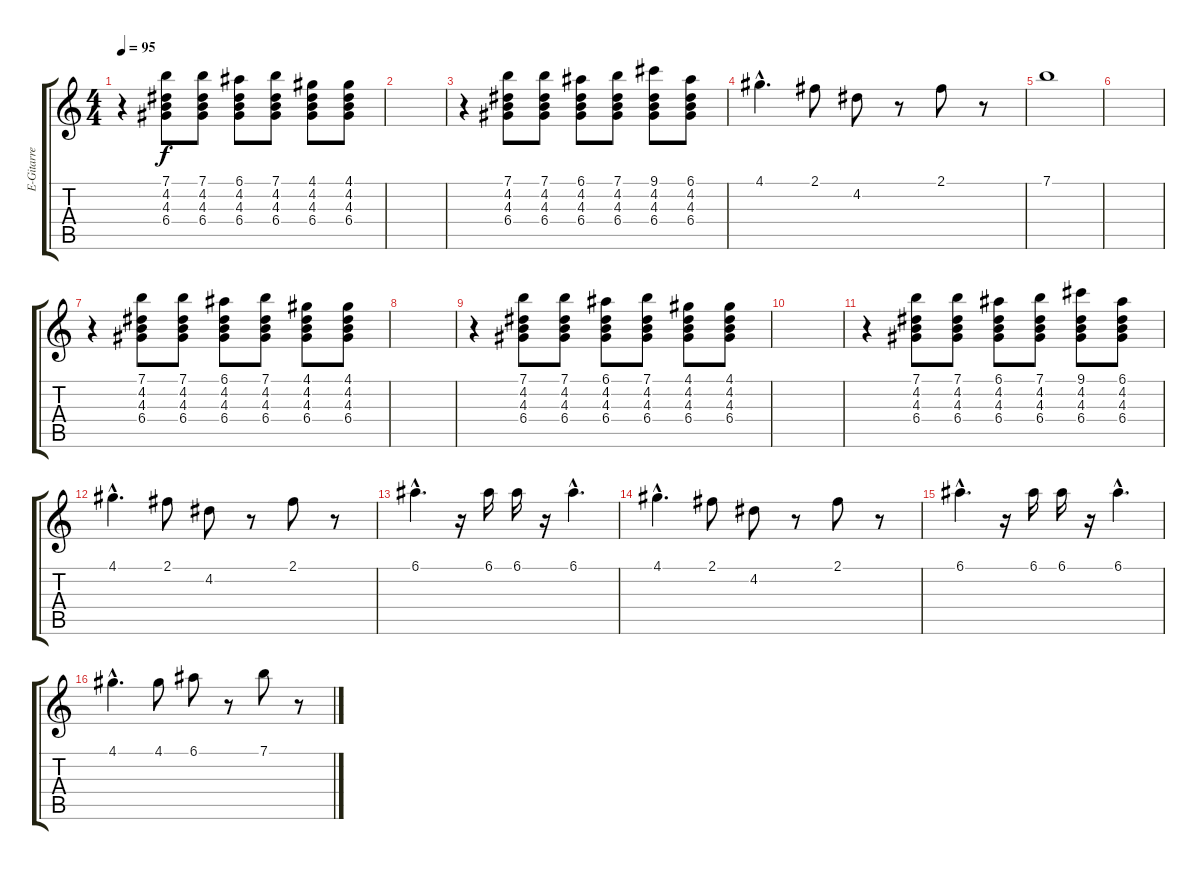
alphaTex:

\track ("E-Gitarre" "E-Gitarre") {instrument overdrivenguitar}
\staff {score tabs}
\tuning (E4 B3 G3 D3 A2 E2) {hide}
\ts (4 4)
\tempo 95
\clef g2
\ks c
r.4{dy f volume 12 instrument electricpiano2} (7.1 4.2 4.3 6.4).8 (7.1 4.2 4.3 6.4).8 (6.1 4.2 4.3 6.4).8 (7.1 4.2 4.3 6.4).8 (4.1 4.2 4.3 6.4).8 (4.1 4.2 4.3 6.4).8 |
|
r.4{volume 12 instrument electricpiano2} (7.1 4.2 4.3 6.4).8 (7.1 4.2 4.3 6.4).8 (6.1 4.2 4.3 6.4).8 (7.1 4.2 4.3 6.4).8 (9.1 4.2 4.3 6.4).8 (6.1 4.2 4.3 6.4).8 |
4.1{hac}.4{d} 2.1.8 4.2.8 r.8 2.1.8 r.8 |
7.1.1 |
|
r.4{volume 12 instrument electricpiano2} (7.1 4.2 4.3 6.4).8 (7.1 4.2 4.3 6.4).8 (6.1 4.2 4.3 6.4).8 (7.1 4.2 4.3 6.4).8 (4.1 4.2 4.3 6.4).8 (4.1 4.2 4.3 6.4).8 |
|
r.4{volume 12 instrument electricpiano2} (7.1 4.2 4.3 6.4).8 (7.1 4.2 4.3 6.4).8 (6.1 4.2 4.3 6.4).8 (7.1 4.2 4.3 6.4).8 (4.1 4.2 4.3 6.4).8 (4.1 4.2 4.3 6.4).8 |
|
r.4{volume 12 instrument electricpiano2} (7.1 4.2 4.3 6.4).8 (7.1 4.2 4.3 6.4).8 (6.1 4.2 4.3 6.4).8 (7.1 4.2 4.3 6.4).8 (9.1 4.2 4.3 6.4).8 (6.1 4.2 4.3 6.4).8 |
4.1{hac}.4{d} 2.1.8 4.2.8 r.8 2.1.8 r.8 |
6.1{hac}.4{d} r.16 6.1.16 6.1.16 r.16 6.1{hac}.4{d} |
4.1{hac}.4{d} 2.1.8 4.2.8 r.8 2.1.8 r.8 |
6.1{hac}.4{d} r.16 6.1.16 6.1.16 r.16 6.1{hac}.4{d} |
4.1{hac}.4{d} 4.1.8 6.1.8 r.8 7.1.8 r.8
